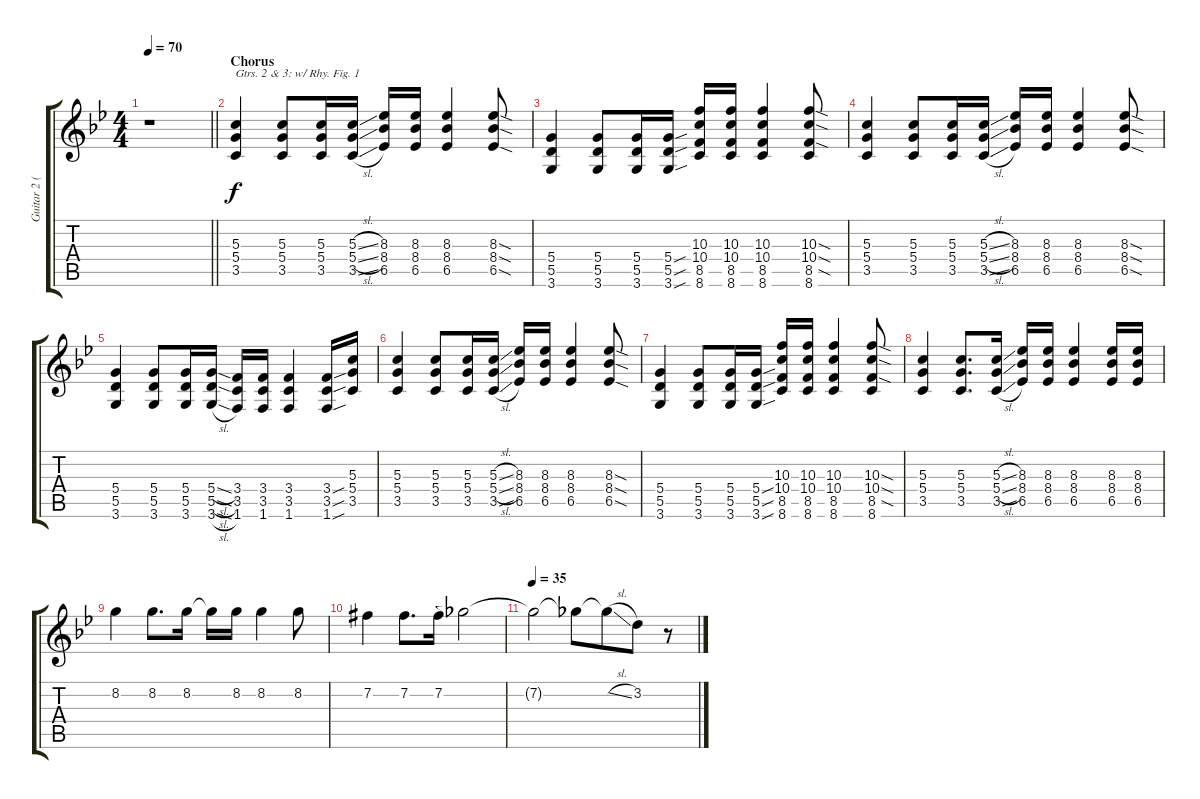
\track ("Guitar 2 (dist.)" "Guitar 2 (") {instrument distortionguitar}
\staff {score tabs}
\tuning (E4 B3 G3 D3 A2 E2) {hide}
\ts (4 4)
\tempo 70
\clef g2
\barLineRight lightlight
\ks gminor
r.1{dy f} |
\section ("" "Chorus")
(5.3 5.4 3.5).4{txt "Gtrs. 2 & 3: w/ Rhy. Fig. 1"} (5.3 5.4 3.5).8 (5.3 5.4 3.5).16 (5.3{sl} 5.4{sl} 3.5{sl}).16 (8.3 8.4 6.5).16 (8.3 8.4 6.5).16 (8.3 8.4 6.5).4 (8.3{sod} 8.4{sod} 6.5{sod}).8 |
(5.4 5.5 3.6).4 (5.4 5.5 3.6).8 (5.4 5.5 3.6).16 (5.4{sou} 5.5{sou} 3.6{sou}).16 (10.3 10.4 8.5 8.6).16 (10.3 10.4 8.5 8.6).16 (10.3 10.4 8.5 8.6).4 (10.3{sod} 10.4{sod} 8.5{sod} 8.6).8 |
(5.3 5.4 3.5).4 (5.3 5.4 3.5).8 (5.3 5.4 3.5).16 (5.3{sl} 5.4{sl} 3.5{sl}).16 (8.3 8.4 6.5).16 (8.3 8.4 6.5).16 (8.3 8.4 6.5).4 (8.3{sod} 8.4{sod} 6.5{sod}).8 |
(5.4 5.5 3.6).4 (5.4 5.5 3.6).8 (5.4 5.5 3.6).16 (5.4{sl} 5.5{sl} 3.6{sl}).16 (3.4 3.5 1.6).16 (3.4 3.5 1.6).16 (3.4 3.5 1.6).4 (3.4{sou} 3.5{sou} 1.6{sou}).16 (5.3 5.4 3.5).16 |
(5.3 5.4 3.5).4 (5.3 5.4 3.5).8 (5.3 5.4 3.5).16 (5.3{sl} 5.4{sl} 3.5{sl}).16 (8.3 8.4 6.5).16 (8.3 8.4 6.5).16 (8.3 8.4 6.5).4 (8.3{sod} 8.4{sod} 6.5{sod}).8 |
(5.4 5.5 3.6).4 (5.4 5.5 3.6).8 (5.4 5.5 3.6).16 (5.4{sou} 5.5{sou} 3.6{sou}).16 (10.3 10.4 8.5 8.6).16 (10.3 10.4 8.5 8.6).16 (10.3 10.4 8.5 8.6).4 (10.3{sod} 10.4{sod} 8.5{sod} 8.6).8 |
(5.3 5.4 3.5).4 (5.3 5.4 3.5).8{d} (5.3{sl} 5.4{sl} 3.5{sl}).16 (8.3 8.4 6.5).16 (8.3 8.4 6.5).16 (8.3 8.4 6.5).4 (8.3 8.4 6.5).16 (8.3 8.4 6.5).16 |
8.2.4 8.2.8{d} 8.2.16 8.2{t}.16 8.2.16 8.2.4 8.2.8 |
7.2{acc #}.4 7.2{acc #}.8{d} 7.2{acc #}.16 7.2{t}.2 |
\tempo 35
7.2{t}.2 7.2{t}.8 7.2{sl t}.8{beam merge} 3.2.8 r.8
